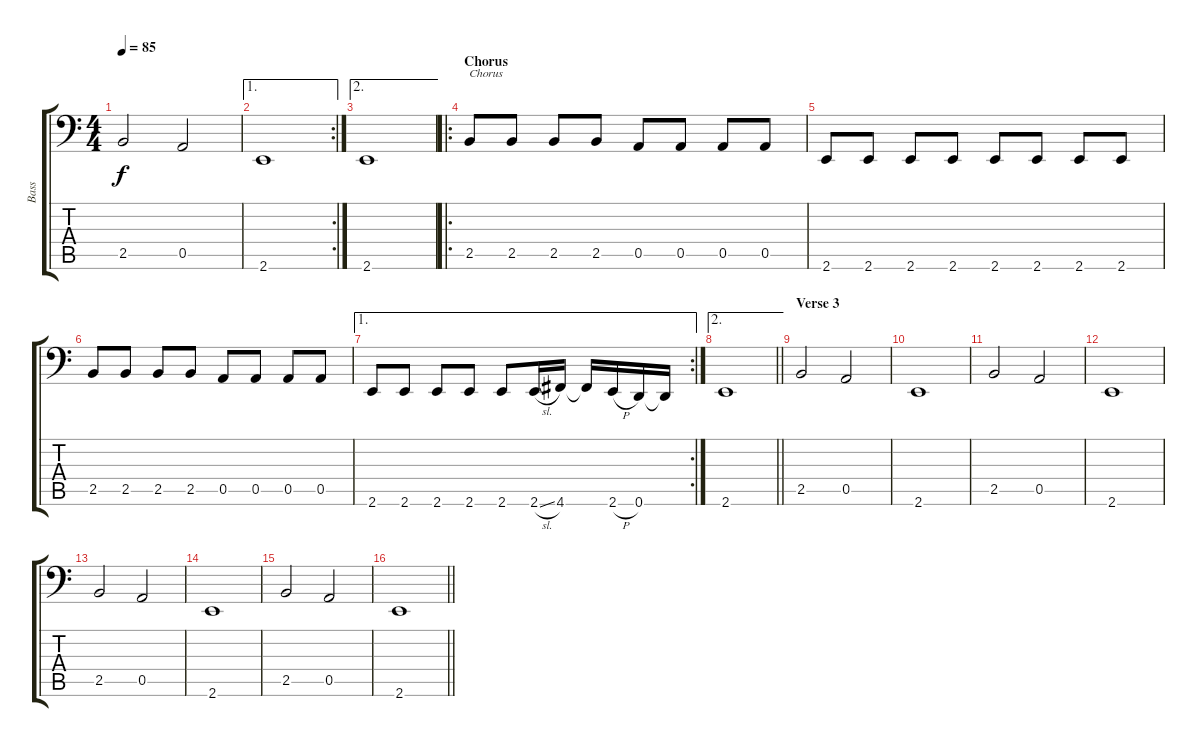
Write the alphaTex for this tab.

\track ("Bass" "Bass") {instrument electricbassfinger}
\staff {score tabs}
\tuning (E3 B2 G2 D2 A1 D1) {hide}
\ts (4 4)
\tempo 85
\clef f4
\ks c
2.5.2{dy f} 0.5.2 |
\ae 1
\rc 2
2.6.1 |
\ae 2
2.6.1 |
\ro
\section ("" "Chorus")
2.5.8{txt "Chorus"} 2.5.8 2.5.8 2.5.8 0.5.8 0.5.8 0.5.8 0.5.8 |
2.6.8 2.6.8 2.6.8 2.6.8 2.6.8 2.6.8 2.6.8 2.6.8 |
2.5.8 2.5.8 2.5.8 2.5.8 0.5.8 0.5.8 0.5.8 0.5.8 |
\ae 1
\rc 2
2.6.8 2.6.8 2.6.8 2.6.8 2.6.8 2.6{sl}.16 4.6.16 4.6{t}.16 2.6{h}.16 0.6.16 0.6{t}.16 |
\ae 2
\barLineRight lightlight
2.6.1 |
\section ("" "Verse 3")
2.5.2 0.5.2 |
2.6.1 |
2.5.2 0.5.2 |
2.6.1 |
2.5.2 0.5.2 |
2.6.1 |
2.5.2 0.5.2 |
\barLineRight lightlight
2.6.1
